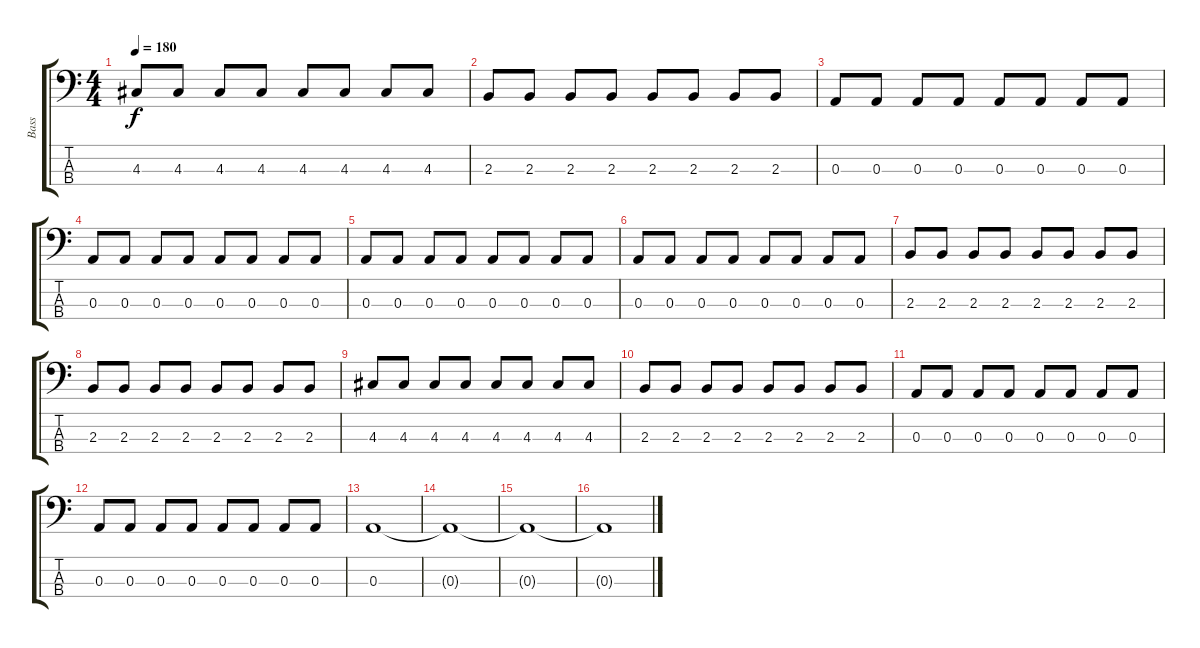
\track ("Bass" "Bass") {instrument electricbassfinger}
\staff {score tabs}
\tuning (G2 D2 A1 E1) {hide}
\ts (4 4)
\tempo 180
\clef f4
\ks c
4.3.8{dy f} 4.3.8 4.3.8 4.3.8 4.3.8 4.3.8 4.3.8 4.3.8 |
2.3.8 2.3.8 2.3.8 2.3.8 2.3.8 2.3.8 2.3.8 2.3.8 |
0.3.8 0.3.8 0.3.8 0.3.8 0.3.8 0.3.8 0.3.8 0.3.8 |
0.3.8 0.3.8 0.3.8 0.3.8 0.3.8 0.3.8 0.3.8 0.3.8 |
0.3.8 0.3.8 0.3.8 0.3.8 0.3.8 0.3.8 0.3.8 0.3.8 |
0.3.8 0.3.8 0.3.8 0.3.8 0.3.8 0.3.8 0.3.8 0.3.8 |
2.3.8 2.3.8 2.3.8 2.3.8 2.3.8 2.3.8 2.3.8 2.3.8 |
2.3.8 2.3.8 2.3.8 2.3.8 2.3.8 2.3.8 2.3.8 2.3.8 |
4.3.8 4.3.8 4.3.8 4.3.8 4.3.8 4.3.8 4.3.8 4.3.8 |
2.3.8 2.3.8 2.3.8 2.3.8 2.3.8 2.3.8 2.3.8 2.3.8 |
0.3.8 0.3.8 0.3.8 0.3.8 0.3.8 0.3.8 0.3.8 0.3.8 |
0.3.8 0.3.8 0.3.8 0.3.8 0.3.8 0.3.8 0.3.8 0.3.8 |
0.3.1 |
0.3{t}.1 |
0.3{t}.1 |
0.3{t}.1
